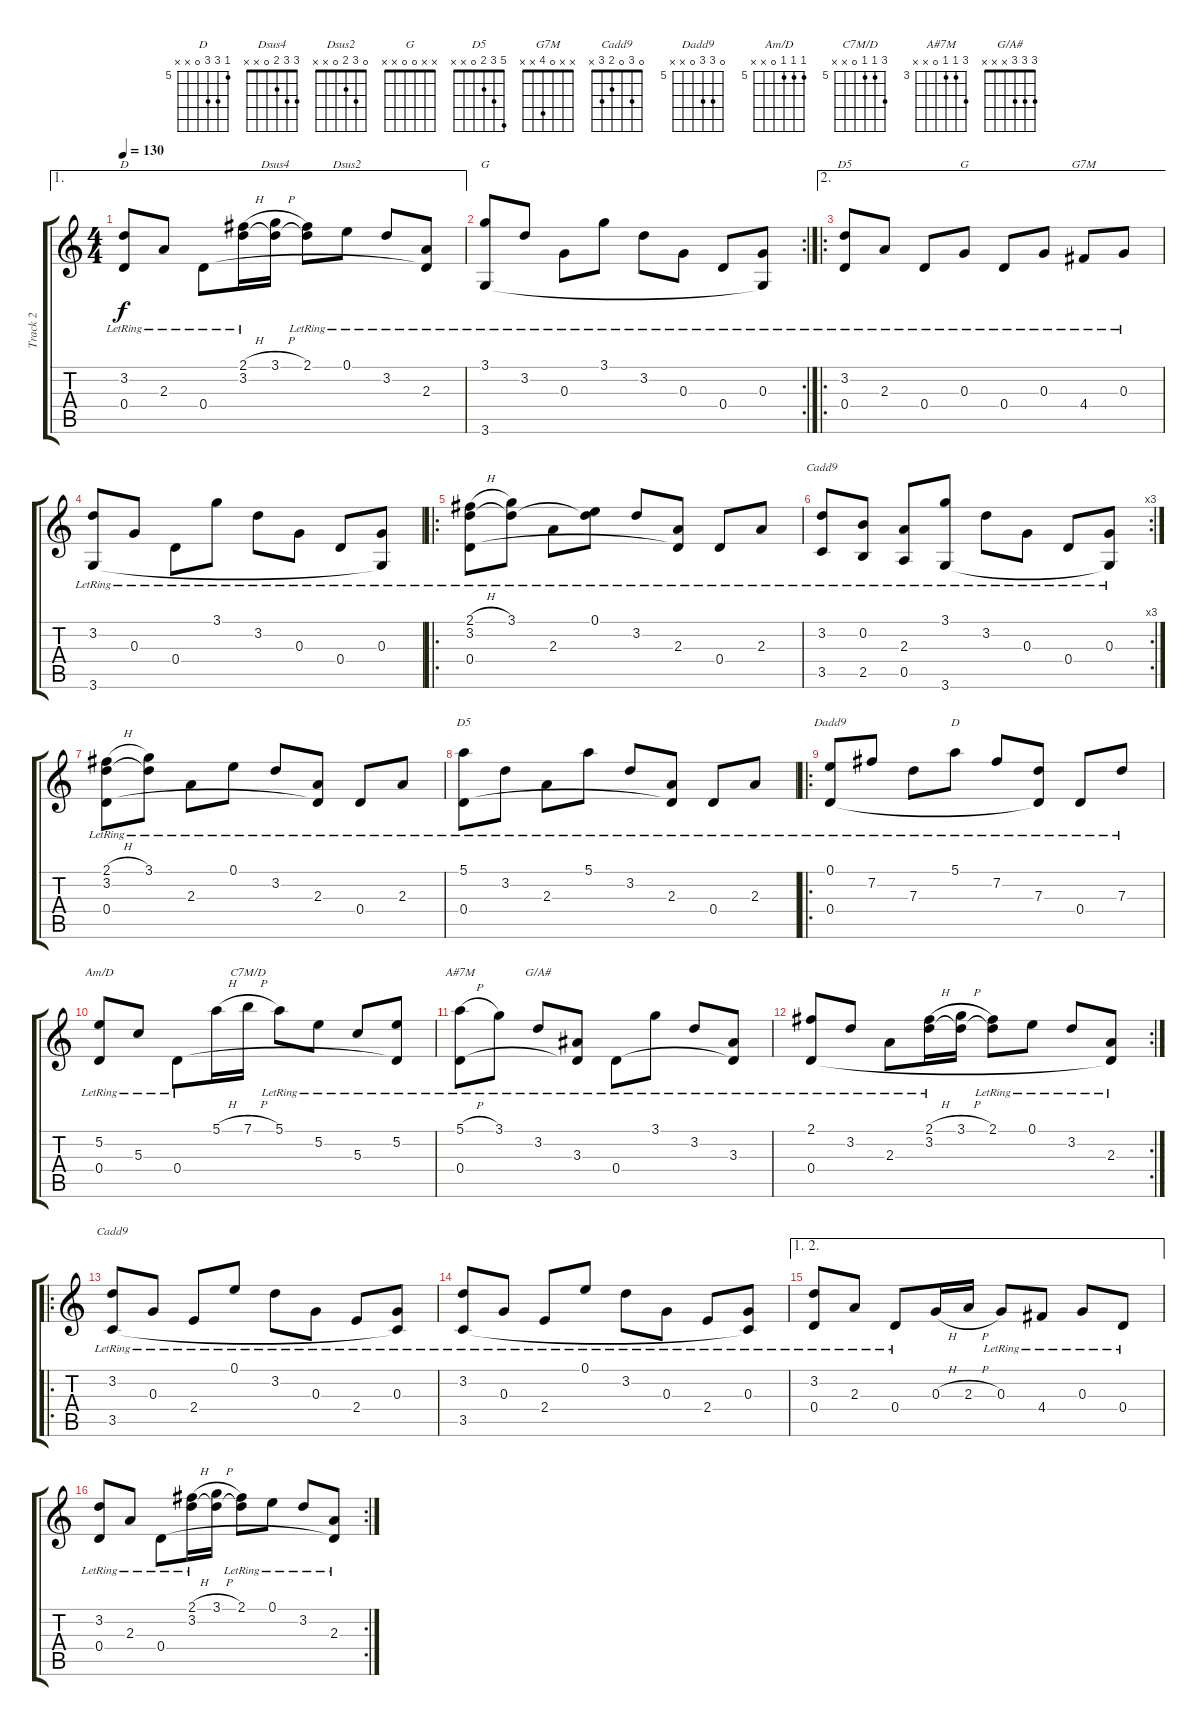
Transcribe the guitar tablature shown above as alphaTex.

\track ("Track 2" "Track 2") {instrument acousticguitarsteel}
\staff {score tabs}
\tuning (E4 B3 G3 D3 A2 E2) {hide}
\chord ("D" 2 3 2 0 x x)
\chord ("Dsus4" 3 3 2 0 x x)
\chord ("Dsus2" 0 3 2 0 x x)
\chord ("G" 3 3 0 0 2 3)
\chord ("D5" x 3 2 0 x x)
\chord ("G" x x 0 0 x x)
\chord ("G7M" x x 0 4 x x)
\chord ("Cadd9" x 3 0 2 3 x)
\chord ("D5" 5 3 2 0 x x)
\chord ("Dadd9" 0 7 7 0 x x) {firstfret 5}
\chord ("D" 5 7 7 0 x x) {firstfret 5}
\chord ("Am/D" 5 5 5 0 x x) {firstfret 5}
\chord ("C7M/D" 7 5 5 0 x x) {firstfret 5}
\chord ("A#7M" 5 3 3 0 x x) {firstfret 3}
\chord ("G/A#" 3 3 3 x x x)
\chord ("Cadd9" 0 3 0 2 3 x)
\ae 1
\ts (4 4)
\tempo 130
\clef g2
\ks c
(3.2{lr} 0.4{lr}).8{ch "D" dy f} 2.3{lr}.8 0.4{lr}.8 (2.1{h} 3.2{lr}).16 (3.1{h} 3.2{t}).16{ch "Dsus4"} (2.1{lr} 3.2{t}).8 0.1{lr}.8{ch "Dsus2"} 3.2{lr}.8 (2.3{lr} 0.4{t}).8 |
\rc 2
(3.1{lr} 3.6{lr}).8{ch "G"} 3.2{lr}.8 0.3{lr}.8 3.1{lr}.8 3.2{lr}.8 0.3{lr}.8 0.4{lr}.8 (0.3{lr} 3.6{t}).8 |
\ae 2
\ro
(3.2{lr} 0.4{lr}).8{ch "D5"} 2.3{lr}.8 0.4{lr}.8 0.3{lr}.8{ch "G"} 0.4{lr}.8 0.3{lr}.8 4.4{lr}.8{ch "G7M"} 0.3{lr}.8 |
(3.2{lr} 3.6{lr}).8 0.3{lr}.8 0.4{lr}.8 3.1{lr}.8 3.2{lr}.8 0.3{lr}.8 0.4{lr}.8 (0.3{lr} 3.6{t}).8 |
\ro
(2.1{h} 3.2{lr} 0.4{lr}).8 (3.1{lr} 3.2{t}).8 2.3{lr}.8 (0.1{lr} 3.2{t}).8 3.2{lr}.8 (2.3{lr} 0.4{t}).8 0.4{lr}.8 2.3{lr}.8 |
\rc 3
(3.2{lr} 3.5{lr}).8{ch "Cadd9"} (0.2{lr} 2.5{lr}).8 (2.3{lr} 0.5{lr}).8 (3.1{lr} 3.6{lr}).8 3.2{lr}.8 0.3{lr}.8 0.4{lr}.8 (0.3{lr} 3.6{t}).8 |
(2.1{h} 3.2{lr} 0.4{lr}).8 (3.1{lr} 3.2{t}).8 2.3{lr}.8 0.1{lr}.8 3.2{lr}.8 (2.3{lr} 0.4{t}).8 0.4{lr}.8 2.3{lr}.8 |
(5.1{lr} 0.4{lr}).8{ch "D5"} 3.2{lr}.8 2.3{lr}.8 5.1{lr}.8 3.2{lr}.8 (2.3{lr} 0.4{t}).8 0.4{lr}.8 2.3{lr}.8 |
\ro
(0.1{lr} 0.4{lr}).8{ch "Dadd9"} 7.2{lr}.8 7.3{lr}.8 5.1{lr}.8{ch "D"} 7.2{lr}.8 (7.3{lr} 0.4{t}).8 0.4{lr}.8 7.3{lr}.8 |
(5.2{lr} 0.4{lr}).8{ch "Am/D"} 5.3{lr}.8 0.4{lr}.8 5.1{h}.16 7.1{h}.16{ch "C7M/D"} 5.1{lr}.8 5.2{lr}.8 5.3{lr}.8 (5.2{lr} 0.4{t}).8 |
(5.1{h} 0.4{lr}).8{ch "A#7M"} 3.1{lr}.8 3.2{lr}.8{ch "G/A#"} (3.3{lr} 0.4{t}).8 0.4{lr}.8 3.1{lr}.8 3.2{lr}.8 (3.3{lr} 0.4{t}).8 |
\rc 2
(2.1{lr} 0.4{lr}).8 3.2{lr}.8 2.3{lr}.8 (2.1{h} 3.2{lr}).16 (3.1{h} 3.2{t}).16 (2.1{lr} 3.2{t}).8 0.1{lr}.8 3.2{lr}.8 (2.3{lr} 0.4{t}).8 |
\ro
(3.2{lr} 3.5{lr}).8{ch "Cadd9"} 0.3{lr}.8 2.4{lr}.8 0.1{lr}.8 3.2{lr}.8 0.3{lr}.8 2.4{lr}.8 (0.3{lr} 3.5{t}).8 |
(3.2{lr} 3.5{lr}).8 0.3{lr}.8 2.4{lr}.8 0.1{lr}.8 3.2{lr}.8 0.3{lr}.8 2.4{lr}.8 (0.3{lr} 3.5{t}).8 |
\ae (1 2)
(3.2{lr} 0.4{lr}).8 2.3{lr}.8 0.4{lr}.8 0.3{h}.16 2.3{h}.16 0.3{lr}.8 4.4{lr}.8 0.3{lr}.8 0.4{lr}.8 |
\rc 2
(3.2{lr} 0.4{lr}).8 2.3{lr}.8 0.4{lr}.8 (2.1{h} 3.2{lr}).16 (3.1{h} 3.2{t}).16 (2.1{lr} 3.2{t}).8 0.1{lr}.8 3.2{lr}.8 (2.3{lr} 0.4{t}).8
